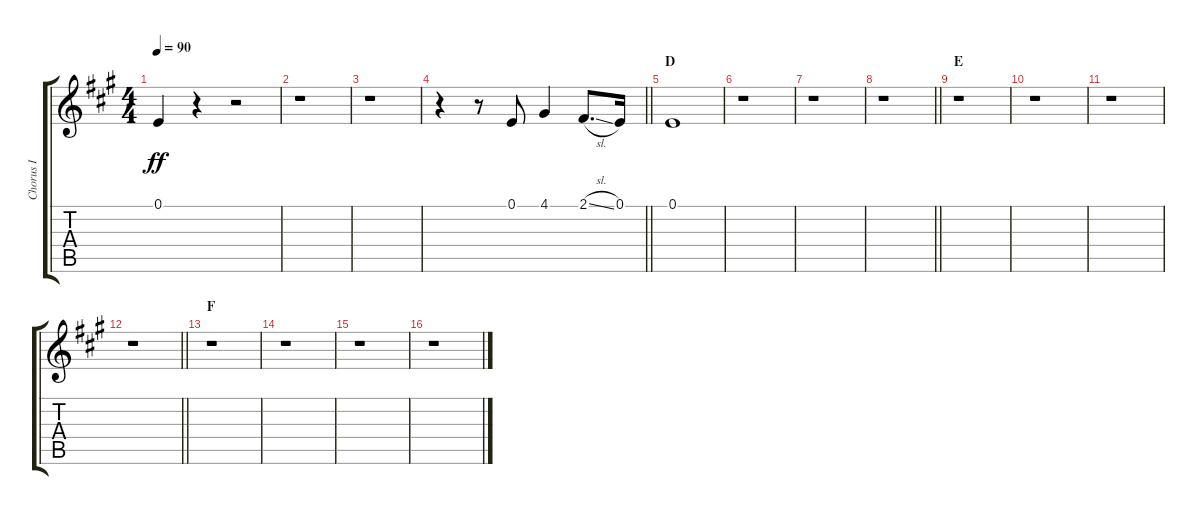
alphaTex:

\track ("Chorus I" "Chorus I") {instrument voiceoohs}
\staff {score tabs}
\tuning (E4 B3 G3 D3 A2 E2) {hide}
\ts (4 4)
\tempo 90
\clef g2
\ks a
0.1.4{dy ff} r.4 r.2 |
r.1 |
r.1 |
\barLineRight lightlight
r.4 r.8 0.1.8 4.1.4 2.1{sl}.8{d} 0.1.16 |
\section ("" "D")
0.1.1 |
r.1 |
r.1 |
\barLineRight lightlight
r.1 |
\section ("" "E")
r.1 |
r.1 |
r.1 |
\barLineRight lightlight
r.1 |
\section ("" "F")
r.1 |
r.1 |
r.1 |
r.1
